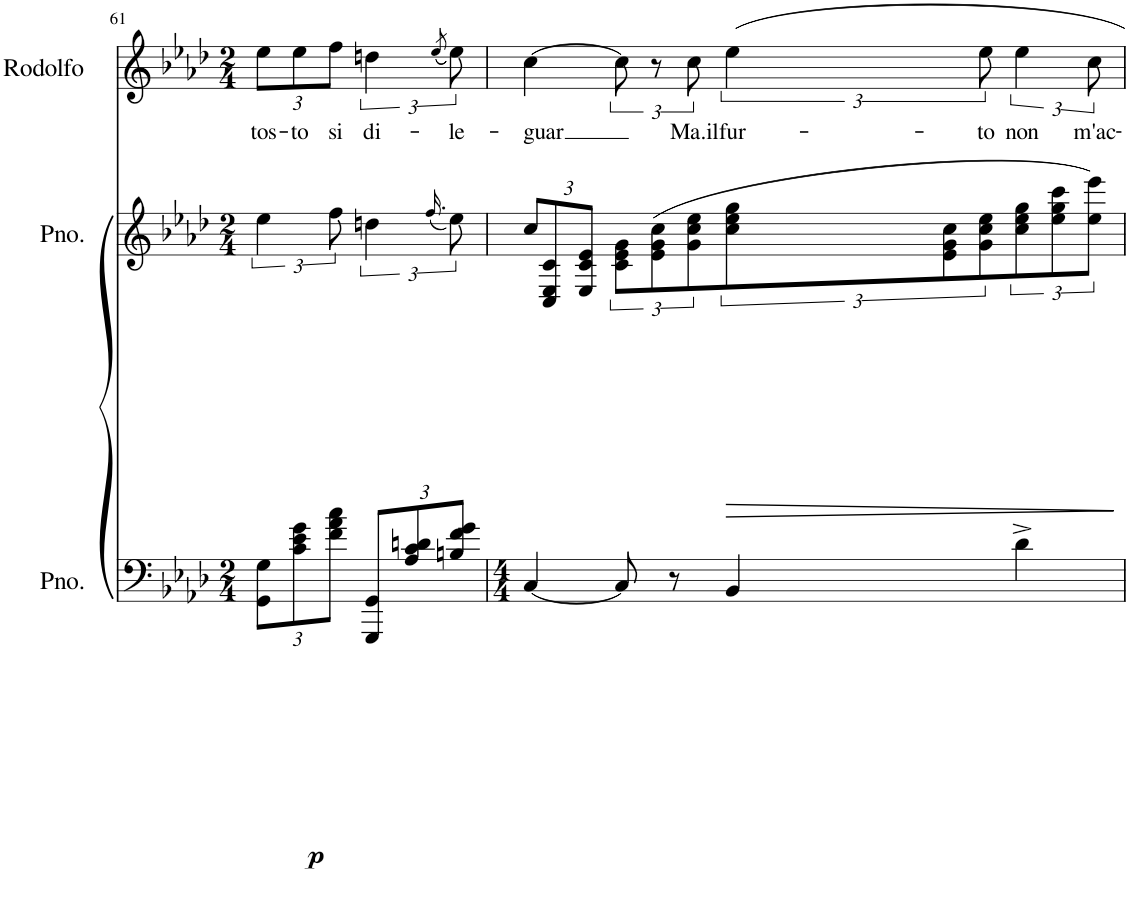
**kern	**dynam	**kern	**dynam	**kern	**text
*part3	*part3	*part2	*part2	*part1	*part1
*staff3	*staff3	*staff2	*staff2	*staff1	*staff1
*I"Piano	*	*I"Piano	*	*I"Rodolfo	*
*I'Pno.	*	*I'Pno.	*	*I'Rodolfo	*
!!LO:PB:g=z
*clefF4	*	*clefG2	*	*clefG2	*
*k[b-e-a-d-]	*	*k[b-e-a-d-]	*	*k[b-e-a-d-]	*
*M2/4	*	*M2/4	*	*M2/4	*
*Xbrackettup	*	*	*	*Xbrackettup	*
=61	=61	=61	=61	=61	=61
!	!LO:DY:b	!	!	!	!LO:LY:b
12GG\ 12G\L	p	6ee-\	.	12ee-\L	tos-
!	!	!	!	!	!LO:LY:b
12c\ 12e-\ 12g\	.	.	.	12ee-\	-to
!	!	!	!	!	!LO:LY:b
12f\ 12a-\ 12cc\J	.	12ff\	.	12ff\J	si
*	*	*	*	*brackettup	*
!	!	!	!	!	!LO:LY:b
12GGG/ 12GG/L	.	6ddn\	.	6ddn\	di-
12A-/ 12c/ 12dn/	.	.	.	.	.
.	.	(16qff/	.	(8qee-/	.
!	!	!	!	!	!LO:LY:b
12Bn/ 12f/ 12g/J	.	12ee-\)	.	12ee-\)	-le-
=62	=62	=62	=62	=62	=62
*M4/4	*	*	*	*	*
*	*	*Xbrackettup	*	*	*
!	!	!	!	!	!LO:LY:b
[4C/	.	12cc/L	.	[4cc\	-guar
.	.	12C/ 12E-/ 12c/	.	.	.
.	.	12E-/ 12c/ 12e-/J	.	.	.
*	*	*brackettup	*	*	*
8C/]	.	12c\ 12e-\ 12g\L	.	12cc\]	.
.	.	(12e-\ 12g\ 12cc\	.	12r	.
8r	.	.	.	.	.
!	!	!	!	!	!LO:LY:b
.	.	12g\ 12cc\ 12ee-\	.	12cc\	Ma.il
!	!	!	!LO:HP:b	!	!LO:LY:b
4BB-/	.	12cc\ 12ee-\ 12gg\	>	6ee-\	fur-
.	.	12e-\ 12g\ 12cc\	.	.	.
!	!	!	!	!	!LO:LY:b
.	.	12g\ 12cc\ 12ee-\	.	12ee-\	-to
!	!	!	!	!	!LO:LY:b
4d-^\	.	12cc\ 12ee-\ 12gg\	.	6ee-\	non
.	.	12ee-\ 12gg\ 12ccc\	.	.	.
!	!	!	!	!	!LO:LY:b
.	.	12ee-\ 12eee-\J)	.	12cc\	m'ac-
.	.	.	]	.	.
=	=	=	=	=	=
*-	*-	*-	*-	*-	*-
